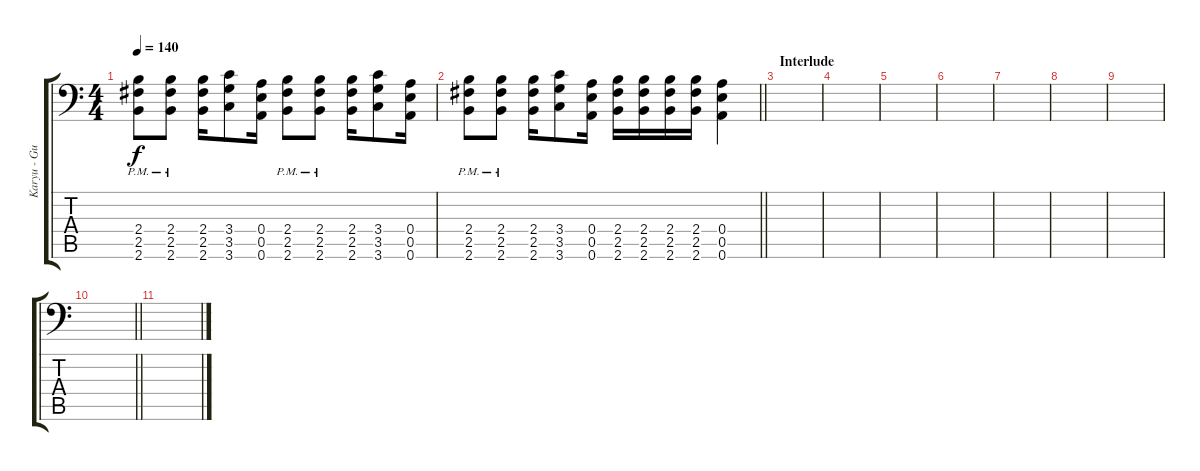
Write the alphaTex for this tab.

\track ("Karyu - Guitar 1" "Karyu - Gu") {instrument distortionguitar}
\staff {score tabs}
\tuning (B3 Gb3 D3 A2 E2 A1) {hide}
\ts (4 4)
\tempo 140
\clef f4
\ks c
(2.4{pm} 2.5{pm} 2.6{pm}).8{dy f} (2.4{pm} 2.5{pm} 2.6{pm}).8 (2.4 2.5 2.6).16 (3.4 3.5 3.6).8 (0.4 0.5 0.6).16 (2.4{pm} 2.5{pm} 2.6{pm}).8 (2.4{pm} 2.5{pm} 2.6{pm}).8 (2.4 2.5 2.6).16 (3.4 3.5 3.6).8 (0.4 0.5 0.6).16 |
\barLineRight lightlight
(2.4{pm} 2.5{pm} 2.6{pm}).8 (2.4{pm} 2.5{pm} 2.6{pm}).8 (2.4 2.5 2.6).16 (3.4 3.5 3.6).8 (0.4 0.5 0.6).16 (2.4 2.5 2.6).16 (2.4 2.5 2.6).16 (2.4 2.5 2.6).16 (2.4 2.5 2.6).16 (0.4 0.5 0.6).4 |
\section ("" "Interlude")
|
|
|
|
|
|
|
\barLineRight lightlight
|
\section ("" "")
